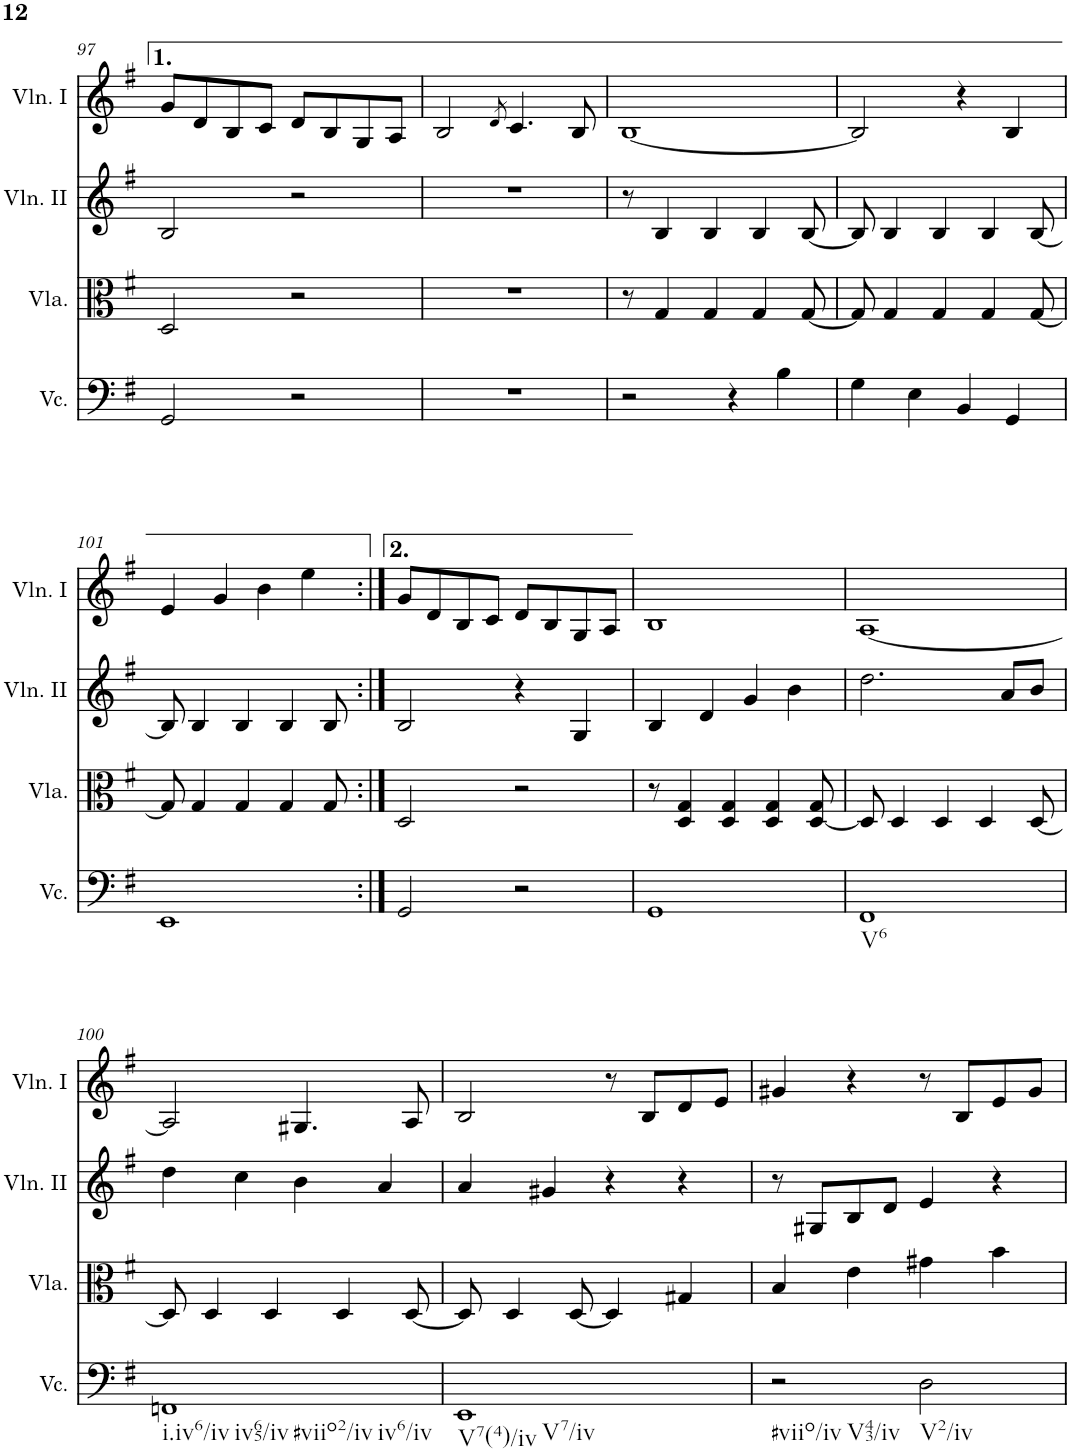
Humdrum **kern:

**kern	**kern	**kern	**kern
*part4	*part3	*part2	*part1
*staff4	*staff3	*staff2	*staff1
*I"Violoncello	*I"Viola	*I"Violino II	*I"Violino I
*I'Vc.	*I'Vla.	*I'Vln. II	*I'Vln. I
!!LO:PB:g=z
*clefF4	*clefC3	*clefG2	*clefG2
*k[f#]	*k[f#]	*k[f#]	*k[f#]
*M4/4	*M4/4	*M4/4	*M4/4
=97	=97	=97	=97
2GG/	2D/	2B/	8g/L
.	.	.	8d/
.	.	.	8B/
.	.	.	8c/J
2r	2r	2r	8d/L
.	.	.	8B/
.	.	.	8G/
.	.	.	8A/J
=98	=98	=98	=98
1r	1r	1r	2B/
.	.	.	8qd/
.	.	.	4.c/
.	.	.	8B/
=99	=99	=99	=99
2r	8r	8r	[1B
.	4G/	4B/	.
.	4G/	4B/	.
4r	.	.	.
.	4G/	4B/	.
4B\	.	.	.
.	[8G/	[8B/	.
=100	=100	=100	=100
4G\	8G/]	8B/]	2B/]
.	4G/	4B/	.
4E\	.	.	.
.	4G/	4B/	.
4BB/	.	.	4r
.	4G/	4B/	.
4GG/	.	.	4B/
.	[8G/	[8B/	.
!!LO:LB:g=z
=101	=101	=101	=101
1EE	8G/]	8B/]	4e/
.	4G/	4B/	.
.	.	.	4g/
.	4G/	4B/	.
.	.	.	4b\
.	4G/	4B/	.
.	.	.	4ee\
.	8G/	8B/	.
=97:|!	=97:|!	=97:|!	=97:|!
2GG/	2D/	2B/	8g/L
.	.	.	8d/
.	.	.	8B/
.	.	.	8c/J
2r	2r	4r	8d/L
.	.	.	8B/
.	.	4G/	8G/
.	.	.	8A/J
=98	=98	=98	=98
1GG	8r	4B/	1B
.	4D/ 4G/	.	.
.	.	4d/	.
.	4D/ 4G/	.	.
.	.	4g/	.
.	4D/ 4G/	.	.
.	.	4b\	.
.	[8D/ 8G/	.	.
=99	=99	=99	=99
!LO:TX:b:t=V6	!	!	!
1FF#	8D/]	2.dd\	[1A
.	4D/	.	.
.	4D/	.	.
.	4D/	.	.
.	.	8a/L	.
.	[8D/	8b/J	.
!!LO:LB:g=z
=100	=100	=100	=100
!LO:TX:b:t=i.iv6/iv	!	!	!
!LO:TX:b:t=iv65/iv	!	!	!
!LO:TX:b:t=#viio2/iv	!	!	!
!LO:TX:b:t=iv6/iv	!	!	!
1FFn	8D/]	4dd\	2A/]
.	4D/	.	.
.	.	4cc\	.
.	4D/	.	.
.	.	4b\	4.G#X/
.	4D/	.	.
.	.	4a/	.
.	[8D/	.	8A/
=101	=101	=101	=101
!LO:TX:b:t=V7(4)/iv	!	!	!
!LO:TX:b:t=V7/iv	!	!	!
1EE	8D/]	4a/	2B/
.	4D/	.	.
.	.	4g#X/	.
.	[8D/	.	.
.	4D/]	4r	8r
.	.	.	8B/L
.	4G#X/	4r	8d/
.	.	.	8e/J
=102	=102	=102	=102
!LO:TX:b:t=#viio/iv	!	!	!
!LO:TX:b:t=V43/iv	!	!	!
2r	4B/	8r	4g#X/
.	.	8G#X/L	.
.	4e\	8B/	4r
.	.	8d/J	.
!LO:TX:b:t=V2/iv	!	!	!
2D\	4g#X\	4e/	8r
.	.	.	8B/L
.	4b\	4r	8e/
.	.	.	8g#/J
=	=	=	=
*-	*-	*-	*-
